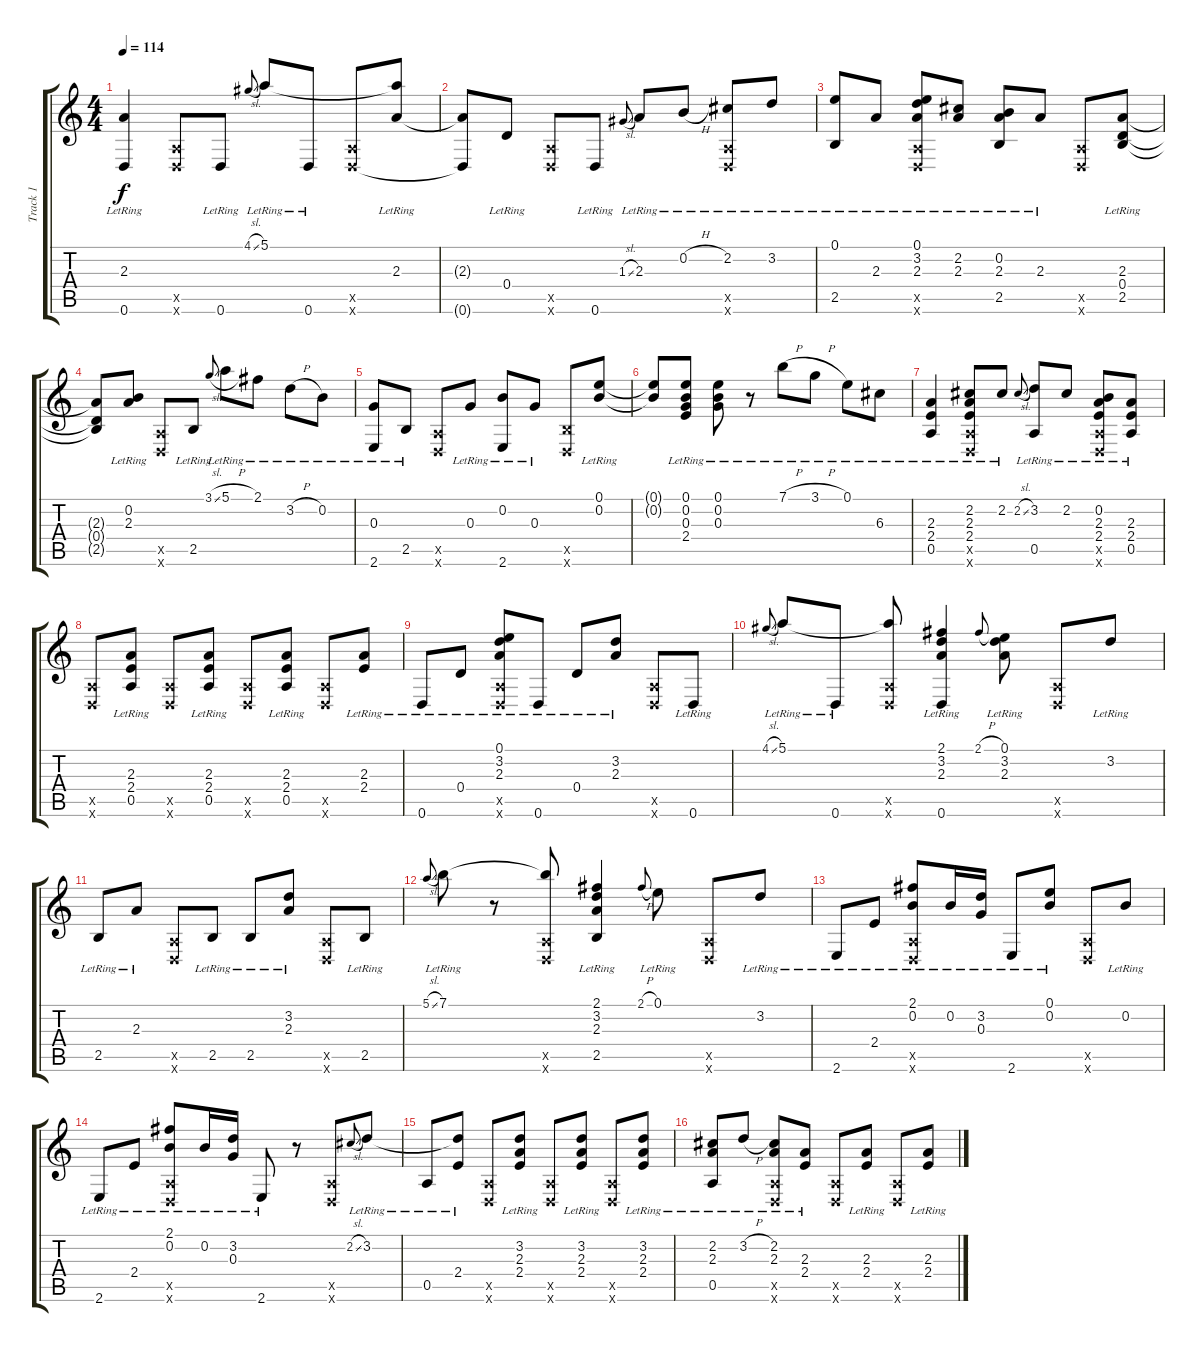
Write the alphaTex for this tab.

\track ("Track 1" "Track 1") {instrument acousticguitarsteel}
\staff {score tabs}
\tuning (E4 B3 G3 D3 A2 D2) {hide}
\ts (4 4)
\tempo 114
\clef g2
\ks c
(2.3{lr} 0.6{lr}).4{dy f} (0.5{x} 0.6{x}).8 0.6{lr}.8 4.1{sl}.8{gr onbeat} 5.1{lr}.8 0.6{lr}.8 (0.5{x} 0.6{x}).8 (5.1{t} 2.3{lr}).8 |
(2.3{t} 0.6{t}).8 0.4{lr}.8 (0.5{x} 0.6{x}).8 0.6{lr}.8 1.3{sl}.8{gr onbeat} 2.3{lr}.8 0.2{h lr}.8 (2.2{lr} 0.5{x} 0.6{x}).8 3.2{lr}.8 |
(0.1{lr} 2.5{lr}).8 2.3{lr}.8 (0.1{lr} 3.2{lr} 2.3{lr} 0.5{x} 0.6{x}).8 (2.2{lr} 2.3{lr}).8 (0.2{lr} 2.3{lr} 2.5{lr}).8 2.3{lr}.8 (0.5{x} 0.6{x}).8 (2.3{lr} 0.4{lr} 2.5{lr}).8 |
(2.3{t} 0.4{t} 2.5{t}).8 (0.2{lr} 2.3{lr}).8 (0.5{x} 0.6{x}).8 2.5{lr}.8 3.1{sl}.8{gr onbeat} 5.1{h lr}.8 2.1{lr}.8 3.2{h lr}.8 0.2{lr}.8 |
(0.3{lr} 2.6{lr}).8 2.5{lr}.8 (0.5{x} 0.6{x}).8 0.3{lr}.8 (0.2{lr} 2.6{lr}).8 0.3{lr}.8 (2.5{x} 0.6{x}).8 (0.1{lr} 0.2{lr}).8 |
(0.1{t} 0.2{t}).8 (0.1{lr} 0.2{lr} 0.3{lr} 2.4{lr}).8 (0.1{lr} 0.2{lr} 0.3{lr}).8 r.8 7.1{h lr}.8 3.1{h lr}.8 0.1{lr}.8 6.3{lr}.8 |
(2.3{lr} 2.4{lr} 0.5{lr}).4 (2.2{lr} 2.3{lr} 2.4{lr} 0.5{x} 0.6{x}).8 2.2{lr}.8 2.2{sl}.8{gr onbeat} (3.2{lr} 0.5{lr}).8 2.2{lr}.8 (0.2{lr} 2.3{lr} 2.4{lr} 0.5{x} 0.6{x}).8 (2.3{lr} 2.4{lr} 0.5{lr}).8 |
(0.5{x} 0.6{x}).8 (2.3{lr} 2.4{lr} 0.5{lr}).8 (0.5{x} 0.6{x}).8 (2.3{lr} 2.4{lr} 0.5{lr}).8 (0.5{x} 0.6{x}).8 (2.3{lr} 2.4{lr} 0.5{lr}).8 (0.5{x} 0.6{x}).8 (2.3{lr} 2.4{lr}).8 |
0.6{lr}.8 0.4{lr}.8 (0.1{lr} 3.2{lr} 2.3{lr} 0.5{x} 0.6{x}).8 0.6{lr}.8 0.4{lr}.8 (3.2{lr} 2.3{lr}).8 (0.5{x} 0.6{x}).8 0.6{lr}.8 |
4.1{sl}.8{gr onbeat} 5.1{lr}.8 0.6{lr}.8 (5.1{t} 0.5{x} 0.6{x}).8 (2.1{lr} 3.2{lr} 2.3{lr} 0.6{lr}).4 2.1{h}.8{gr onbeat} (0.1{lr} 3.2{lr} 2.3{lr}).8 (0.5{x} 0.6{x}).8 3.2{lr}.8 |
2.5{lr}.8 2.3{lr}.8 (0.5{x} 0.6{x}).8 2.5{lr}.8 2.5{lr}.8 (3.2{lr} 2.3{lr}).8 (0.5{x} 0.6{x}).8 2.5{lr}.8 |
5.1{sl}.8{gr onbeat} 7.1{lr}.8 r.8 (7.1{t} 0.5{x} 0.6{x}).8 (2.1{lr} 3.2{lr} 2.3{lr} 2.5{lr}).4 2.1{h}.8{gr onbeat} 0.1{lr}.8 (0.5{x} 0.6{x}).8 3.2{lr}.8 |
2.6{lr}.8 2.4{lr}.8 (2.1{lr} 0.2{lr} 0.5{x} 0.6{x}).8 0.2{lr}.16 (3.2{lr} 0.3{lr}).16 2.6{lr}.8 (0.1{lr} 0.2{lr}).8 (0.5{x} 0.6{x}).8 0.2{lr}.8 |
2.6{lr}.8 2.4{lr}.8 (2.1{lr} 0.2{lr} 0.5{x} 0.6{x}).8 0.2{lr}.16 (3.2{lr} 0.3{lr}).16 2.6{lr}.8 r.8 (0.5{x} 0.6{x}).8 2.2{sl}.8{gr onbeat} 3.2{lr}.8 |
0.5{lr}.8 (3.2{t} 2.4{lr}).8 (0.5{x} 0.6{x}).8 (3.2{lr} 2.3{lr} 2.4{lr}).8 (0.5{x} 0.6{x}).8 (3.2{lr} 2.3{lr} 2.4{lr}).8 (0.5{x} 0.6{x}).8 (3.2{lr} 2.3{lr} 2.4{lr}).8 |
(2.2{lr} 2.3{lr} 0.5{lr}).8 3.2{h lr}.8 (2.2{lr} 2.3{lr} 0.5{x} 0.6{x}).8 (2.3{lr} 2.4{lr}).8 (0.5{x} 0.6{x}).8 (2.3{lr} 2.4{lr}).8 (0.5{x} 0.6{x}).8 (2.3{lr} 2.4{lr}).8
